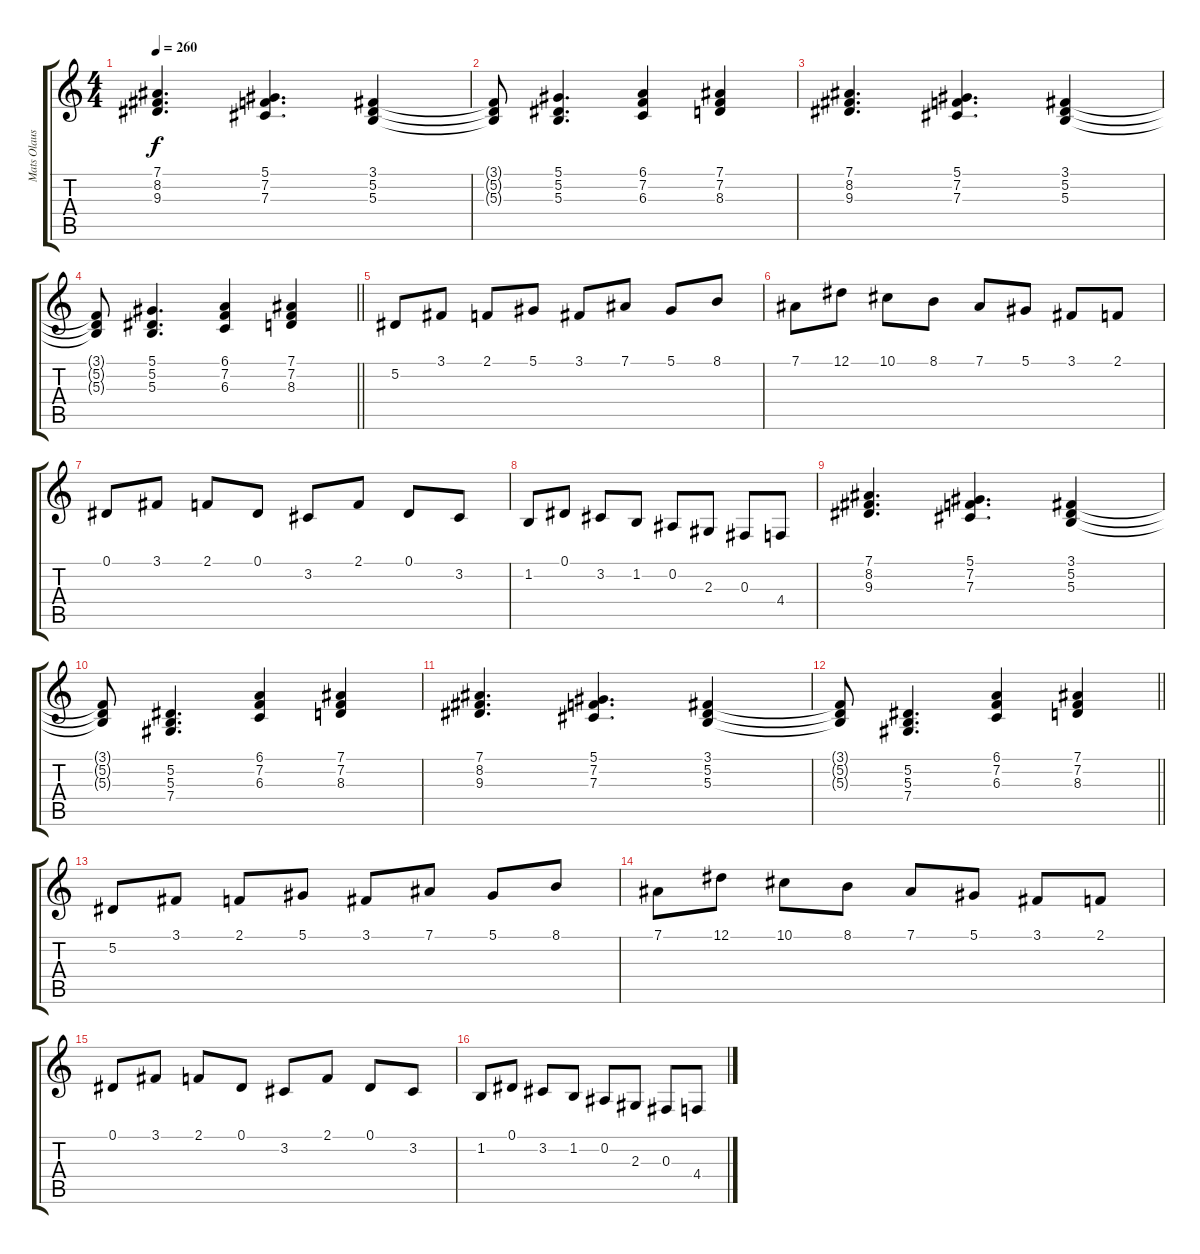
\track ("Mats Olausson" "Mats Olaus") {instrument percussiveorgan}
\staff {score tabs}
\tuning (Eb4 Bb3 Gb3 Db3 Ab2 Eb2) {hide}
\ts (4 4)
\tempo 260
\clef g2
\ks c
(7.1 8.2 9.3).4{d dy f} (5.1 7.2 7.3).4{d} (3.1 5.2 5.3).4 |
(3.1{t} 5.2{t} 5.3{t}).8 (5.1 5.2 5.3).4{d} (6.1 7.2 6.3).4 (7.1 7.2 8.3).4 |
(7.1 8.2 9.3).4{d} (5.1 7.2 7.3).4{d} (3.1 5.2 5.3).4 |
\barLineRight lightlight
(3.1{t} 5.2{t} 5.3{t}).8 (5.1 5.2 5.3).4{d} (6.1 7.2 6.3).4 (7.1 7.2 8.3).4 |
5.2.8 3.1.8 2.1.8 5.1.8 3.1.8 7.1.8 5.1.8 8.1.8 |
7.1.8 12.1.8 10.1.8 8.1.8 7.1.8 5.1.8 3.1.8 2.1.8 |
0.1.8 3.1.8 2.1.8 0.1.8 3.2.8 2.1.8 0.1.8 3.2.8 |
1.2.8 0.1.8 3.2.8 1.2.8 0.2.8 2.3.8 0.3.8 4.4.8 |
(7.1 8.2 9.3).4{d} (5.1 7.2 7.3).4{d} (3.1 5.2 5.3).4 |
(3.1{t} 5.2{t} 5.3{t}).8 (5.2 5.3 7.4).4{d} (6.1 7.2 6.3).4 (7.1 7.2 8.3).4 |
(7.1 8.2 9.3).4{d} (5.1 7.2 7.3).4{d} (3.1 5.2 5.3).4 |
\barLineRight lightlight
(3.1{t} 5.2{t} 5.3{t}).8 (5.2 5.3 7.4).4{d} (6.1 7.2 6.3).4 (7.1 7.2 8.3).4 |
5.2.8 3.1.8 2.1.8 5.1.8 3.1.8 7.1.8 5.1.8 8.1.8 |
7.1.8 12.1.8 10.1.8 8.1.8 7.1.8 5.1.8 3.1.8 2.1.8 |
0.1.8 3.1.8 2.1.8 0.1.8 3.2.8 2.1.8 0.1.8 3.2.8 |
1.2.8 0.1.8 3.2.8 1.2.8 0.2.8 2.3.8 0.3.8 4.4.8
